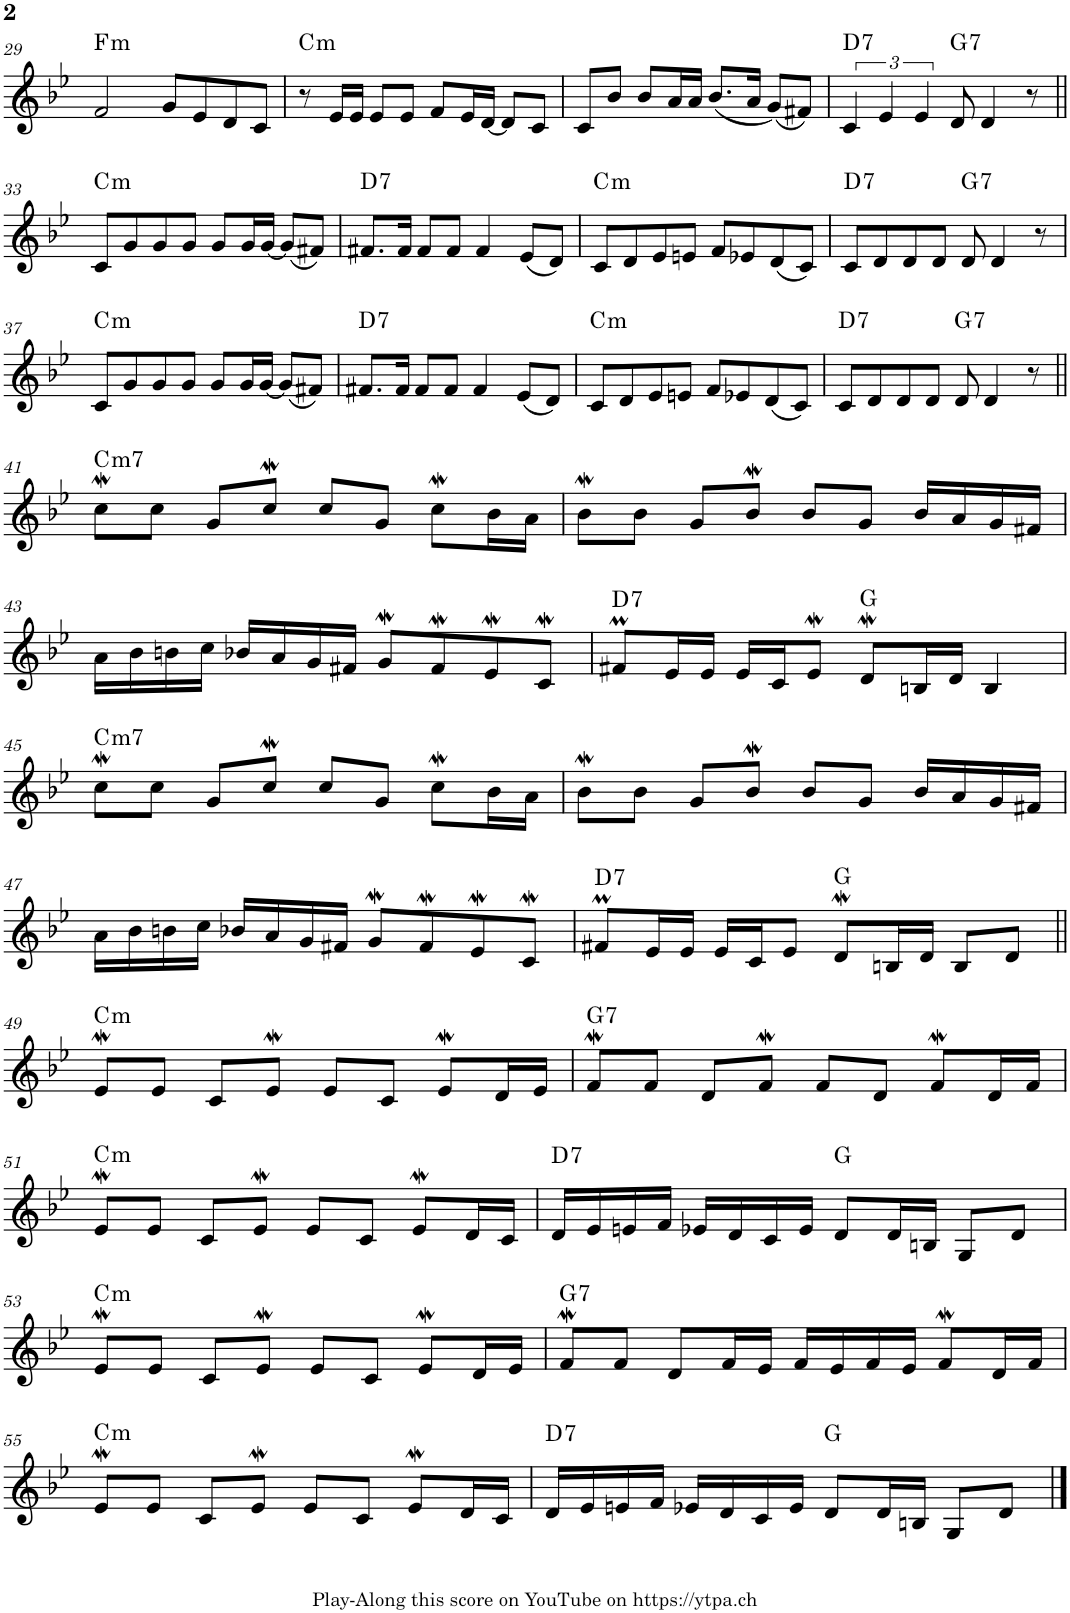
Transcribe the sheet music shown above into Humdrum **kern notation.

**kern	**harte
*part1	*part1
*staff1	*
*I"Piano	*
*I'Pno.	*
!!LO:PB:g=z
*clefG2	*
*k[b-e-]	*
*M4/4	*
=29	=29
!	!LO:H:kt=m
2f/	F:min
8g/L	.
8e-/	.
8d/	.
8c/J	.
=30	=30
!	!LO:H:kt=m
8r	C:min
16e-/LL	.
16e-/JJ	.
8e-/L	.
8e-/J	.
8f/L	.
16e-/L	.
[16d/JJ	.
8d/L]	.
8c/J	.
=31	=31
8c/L	.
8b-/J	.
8b-/L	.
16a/L	.
16a/JJ	.
(8.b-/L	.
16a/Jk	.
(8g/L)	.
8f#X/J)	.
=32	=32
!	!LO:H:kt=7
6c/	D:7
6e-/	.
6e-/	.
!	!LO:H:kt=7
8d/	G:7
4d/	.
8r	.
!!LO:LB:g=z
=33||	=33||
!	!LO:H:kt=m
8c/L	C:min
8g/	.
8g/	.
8g/J	.
8g/L	.
16g/L	.
[16g/JJ	.
(8g/L]	.
8f#X/J)	.
=34	=34
!	!LO:H:kt=7
8.f#X/L	D:7
16f#/Jk	.
8f#/L	.
8f#/J	.
4f#/	.
(8e-/L	.
8d/J)	.
=35	=35
!	!LO:H:kt=m
8c/L	C:min
8d/	.
8e-/	.
8en/J	.
8f/L	.
8e-X/	.
(8d/	.
8c/J)	.
=36	=36
!	!LO:H:kt=7
8c/L	D:7
8d/	.
8d/	.
8d/J	.
!	!LO:H:kt=7
8d/	G:7
4d/	.
8r	.
!!LO:LB:g=z
=37	=37
!	!LO:H:kt=m
8c/L	C:min
8g/	.
8g/	.
8g/J	.
8g/L	.
16g/L	.
[16g/JJ	.
(8g/L]	.
8f#X/J)	.
=38	=38
!	!LO:H:kt=7
8.f#X/L	D:7
16f#/Jk	.
8f#/L	.
8f#/J	.
4f#/	.
(8e-/L	.
8d/J)	.
=39	=39
!	!LO:H:kt=m
8c/L	C:min
8d/	.
8e-/	.
8en/J	.
8f/L	.
8e-X/	.
(8d/	.
8c/J)	.
=40	=40
!	!LO:H:kt=7
8c/L	D:7
8d/	.
8d/	.
8d/J	.
!	!LO:H:kt=7
8d/	G:7
4d/	.
8r	.
!!LO:LB:g=z
=41||	=41||
!	!LO:H:kt=m7
8ccW\L	C:min7
8cc\J	.
8g/L	.
8ccW/J	.
8cc/L	.
8g/J	.
8ccW\L	.
16b-\L	.
16a\JJ	.
=42	=42
8b-w\L	.
8b-\J	.
8g/L	.
8b-w/J	.
8b-/L	.
8g/J	.
16b-/LL	.
16a/	.
16g/	.
16f#X/JJ	.
!!LO:LB:g=z
=43	=43
16a\LL	.
16b-\	.
16bn\	.
16cc\JJ	.
16b-X/LL	.
16a/	.
16g/	.
16f#X/JJ	.
8gW/L	.
8f#W/	.
8e-w/	.
8cW/J	.
=44	=44
!	!LO:H:kt=7
8f#Xm/L	D:7
16e-/L	.
16e-/JJ	.
16e-/LL	.
16c/J	.
8e-w/J	.
8dW/L	G:maj
16Bn/L	.
16d/JJ	.
4B/	.
!!LO:LB:g=z
=45	=45
!	!LO:H:kt=m7
8ccW\L	C:min7
8cc\J	.
8g/L	.
8ccW/J	.
8cc/L	.
8g/J	.
8ccW\L	.
16b-\L	.
16a\JJ	.
=46	=46
8b-w\L	.
8b-\J	.
8g/L	.
8b-w/J	.
8b-/L	.
8g/J	.
16b-/LL	.
16a/	.
16g/	.
16f#X/JJ	.
!!LO:LB:g=z
=47	=47
16a\LL	.
16b-\	.
16bn\	.
16cc\JJ	.
16b-X/LL	.
16a/	.
16g/	.
16f#X/JJ	.
8gW/L	.
8f#W/	.
8e-w/	.
8cW/J	.
=48	=48
!	!LO:H:kt=7
8f#Xm/L	D:7
16e-/L	.
16e-/JJ	.
16e-/LL	.
16c/J	.
8e-/J	.
8dW/L	G:maj
16Bn/L	.
16d/JJ	.
8B/L	.
8d/J	.
!!LO:LB:g=z
=49||	=49||
!	!LO:H:kt=m
8e-w/L	C:min
8e-/J	.
8c/L	.
8e-w/J	.
8e-/L	.
8c/J	.
8e-w/L	.
16d/L	.
16e-/JJ	.
=50	=50
!	!LO:H:kt=7
8fW/L	G:7
8f/J	.
8d/L	.
8fW/J	.
8f/L	.
8d/J	.
8fW/L	.
16d/L	.
16f/JJ	.
!!LO:LB:g=z
=51	=51
!	!LO:H:kt=m
8e-w/L	C:min
8e-/J	.
8c/L	.
8e-w/J	.
8e-/L	.
8c/J	.
8e-w/L	.
16d/L	.
16c/JJ	.
=52	=52
!	!LO:H:kt=7
16d/LL	D:7
16e-/	.
16en/	.
16f/JJ	.
16e-X/LL	.
16d/	.
16c/	.
16e-/JJ	.
8d/L	G:maj
16d/L	.
16Bn/JJ	.
8G/L	.
8d/J	.
!!LO:LB:g=z
=53	=53
!	!LO:H:kt=m
8e-w/L	C:min
8e-/J	.
8c/L	.
8e-w/J	.
8e-/L	.
8c/J	.
8e-w/L	.
16d/L	.
16e-/JJ	.
=54	=54
!	!LO:H:kt=7
8fW/L	G:7
8f/J	.
8d/L	.
16f/L	.
16e-/JJ	.
16f/LL	.
16e-/	.
16f/	.
16e-/JJ	.
8fW/L	.
16d/L	.
16f/JJ	.
!!LO:LB:g=z
=55	=55
!	!LO:H:kt=m
8e-w/L	C:min
8e-/J	.
8c/L	.
8e-w/J	.
8e-/L	.
8c/J	.
8e-w/L	.
16d/L	.
16c/JJ	.
=56	=56
!	!LO:H:kt=7
16d/LL	D:7
16e-/	.
16en/	.
16f/JJ	.
16e-X/LL	.
16d/	.
16c/	.
16e-/JJ	.
8d/L	G:maj
16d/L	.
16Bn/JJ	.
8G/L	.
8d/J	.
==	==
*-	*-
